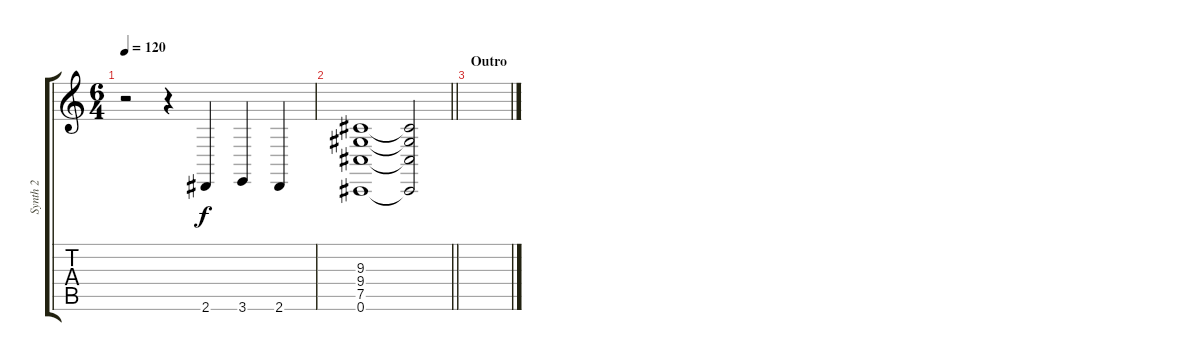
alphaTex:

\track ("Synth 2" "Synth 2") {instrument stringensemble2}
\staff {score tabs}
\tuning (Db4 Ab3 E3 B2 Gb2 Db2) {hide}
\ts (6 4)
\tempo 120
\clef g2
\ks c
r.2{dy f} r.4 2.6.4 3.6.4 2.6.4 |
\barLineRight lightlight
(9.3 9.4 7.5 0.6).1 (9.3{t} 9.4{t} 7.5{t} 0.6{t}).2 |
\section ("" "Outro")
